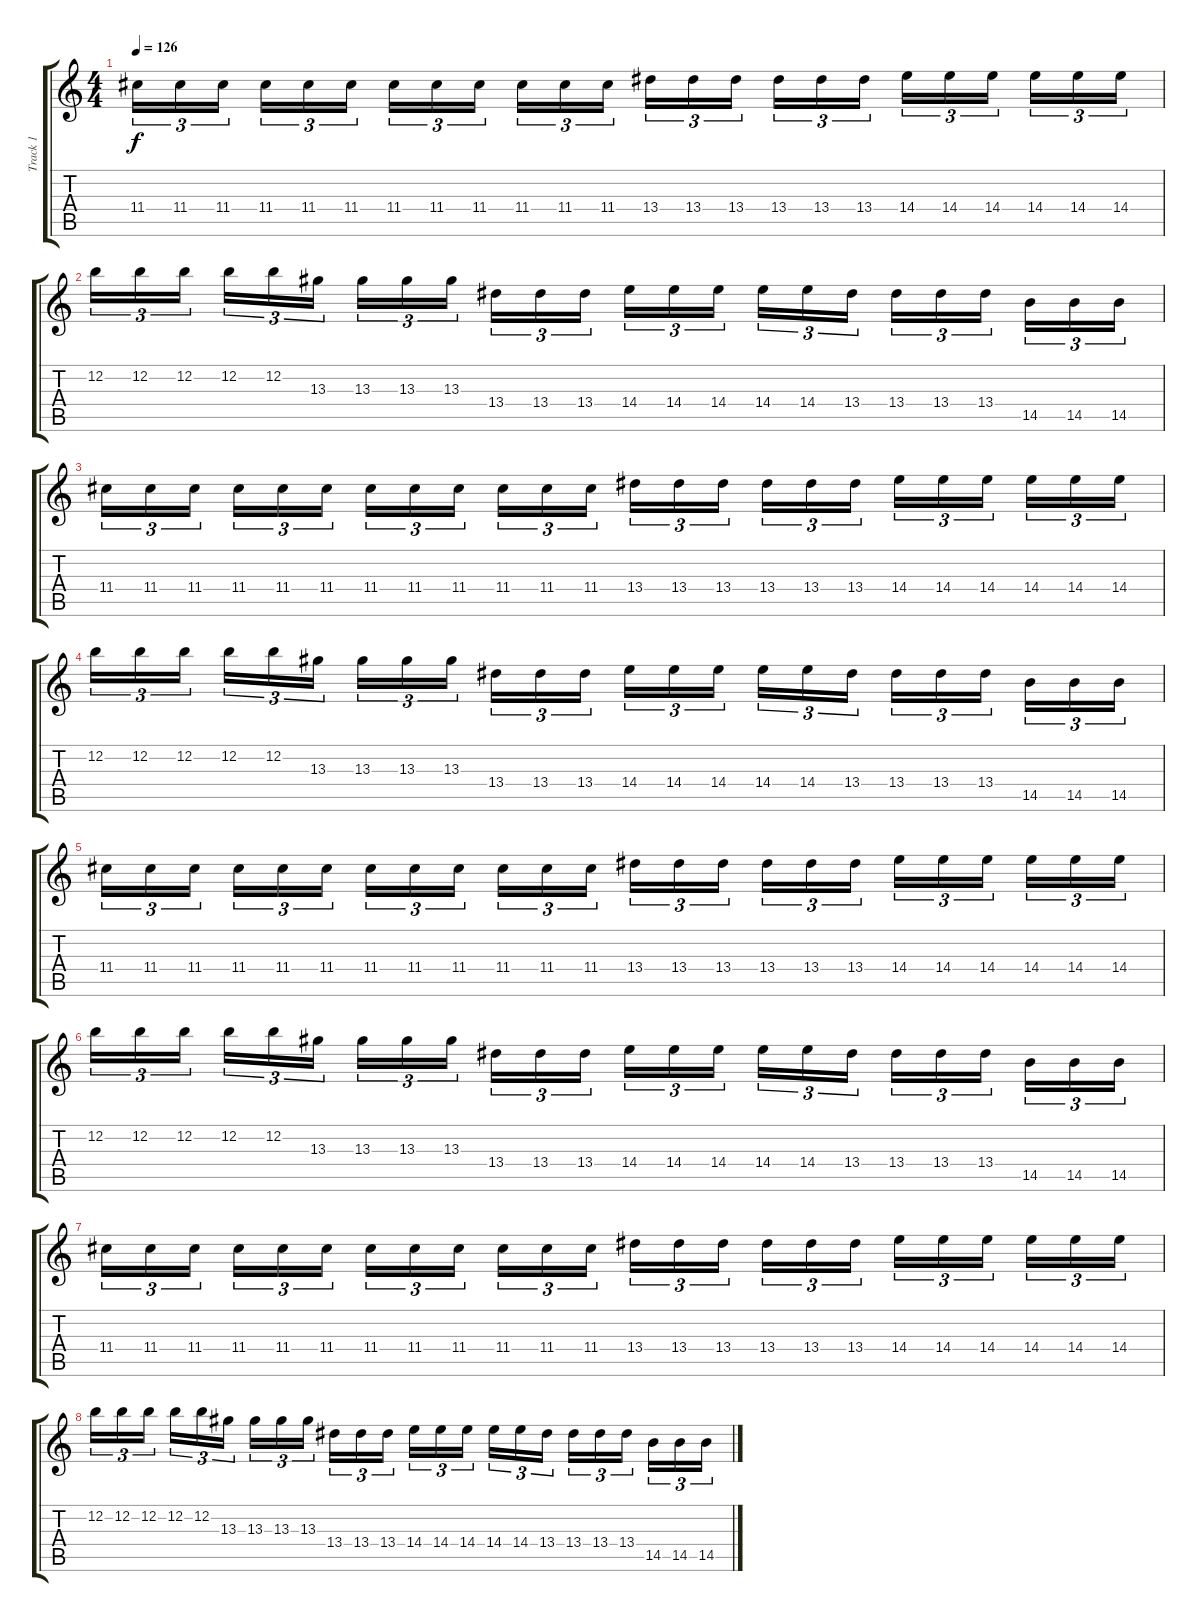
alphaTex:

\track ("Track 1" "Track 1") {instrument overdrivenguitar}
\staff {score tabs}
\tuning (E4 B3 G3 D3 A2 E2) {hide}
\ts (4 4)
\tempo 126
\clef g2
\ks c
11.4.16{tu (3 2) dy f} 11.4.16{tu (3 2)} 11.4.16{tu (3 2) beam splitsecondary} 11.4.16{tu (3 2)} 11.4.16{tu (3 2)} 11.4.16{tu (3 2)} 11.4.16{tu (3 2)} 11.4.16{tu (3 2)} 11.4.16{tu (3 2) beam splitsecondary} 11.4.16{tu (3 2)} 11.4.16{tu (3 2)} 11.4.16{tu (3 2)} 13.4.16{tu (3 2)} 13.4.16{tu (3 2)} 13.4.16{tu (3 2) beam splitsecondary} 13.4.16{tu (3 2)} 13.4.16{tu (3 2)} 13.4.16{tu (3 2)} 14.4.16{tu (3 2)} 14.4.16{tu (3 2)} 14.4.16{tu (3 2) beam splitsecondary} 14.4.16{tu (3 2)} 14.4.16{tu (3 2)} 14.4.16{tu (3 2)} |
12.2.16{tu (3 2)} 12.2.16{tu (3 2)} 12.2.16{tu (3 2) beam splitsecondary} 12.2.16{tu (3 2)} 12.2.16{tu (3 2)} 13.3.16{tu (3 2)} 13.3.16{tu (3 2)} 13.3.16{tu (3 2)} 13.3.16{tu (3 2) beam splitsecondary} 13.4.16{tu (3 2)} 13.4.16{tu (3 2)} 13.4.16{tu (3 2)} 14.4.16{tu (3 2)} 14.4.16{tu (3 2)} 14.4.16{tu (3 2) beam splitsecondary} 14.4.16{tu (3 2)} 14.4.16{tu (3 2)} 13.4.16{tu (3 2)} 13.4.16{tu (3 2)} 13.4.16{tu (3 2)} 13.4.16{tu (3 2) beam splitsecondary} 14.5.16{tu (3 2)} 14.5.16{tu (3 2)} 14.5.16{tu (3 2)} |
11.4.16{tu (3 2)} 11.4.16{tu (3 2)} 11.4.16{tu (3 2) beam splitsecondary} 11.4.16{tu (3 2)} 11.4.16{tu (3 2)} 11.4.16{tu (3 2)} 11.4.16{tu (3 2)} 11.4.16{tu (3 2)} 11.4.16{tu (3 2) beam splitsecondary} 11.4.16{tu (3 2)} 11.4.16{tu (3 2)} 11.4.16{tu (3 2)} 13.4.16{tu (3 2)} 13.4.16{tu (3 2)} 13.4.16{tu (3 2) beam splitsecondary} 13.4.16{tu (3 2)} 13.4.16{tu (3 2)} 13.4.16{tu (3 2)} 14.4.16{tu (3 2)} 14.4.16{tu (3 2)} 14.4.16{tu (3 2) beam splitsecondary} 14.4.16{tu (3 2)} 14.4.16{tu (3 2)} 14.4.16{tu (3 2)} |
12.2.16{tu (3 2)} 12.2.16{tu (3 2)} 12.2.16{tu (3 2) beam splitsecondary} 12.2.16{tu (3 2)} 12.2.16{tu (3 2)} 13.3.16{tu (3 2)} 13.3.16{tu (3 2)} 13.3.16{tu (3 2)} 13.3.16{tu (3 2) beam splitsecondary} 13.4.16{tu (3 2)} 13.4.16{tu (3 2)} 13.4.16{tu (3 2)} 14.4.16{tu (3 2)} 14.4.16{tu (3 2)} 14.4.16{tu (3 2) beam splitsecondary} 14.4.16{tu (3 2)} 14.4.16{tu (3 2)} 13.4.16{tu (3 2)} 13.4.16{tu (3 2)} 13.4.16{tu (3 2)} 13.4.16{tu (3 2) beam splitsecondary} 14.5.16{tu (3 2)} 14.5.16{tu (3 2)} 14.5.16{tu (3 2)} |
11.4.16{tu (3 2)} 11.4.16{tu (3 2)} 11.4.16{tu (3 2) beam splitsecondary} 11.4.16{tu (3 2)} 11.4.16{tu (3 2)} 11.4.16{tu (3 2)} 11.4.16{tu (3 2)} 11.4.16{tu (3 2)} 11.4.16{tu (3 2) beam splitsecondary} 11.4.16{tu (3 2)} 11.4.16{tu (3 2)} 11.4.16{tu (3 2)} 13.4.16{tu (3 2)} 13.4.16{tu (3 2)} 13.4.16{tu (3 2) beam splitsecondary} 13.4.16{tu (3 2)} 13.4.16{tu (3 2)} 13.4.16{tu (3 2)} 14.4.16{tu (3 2)} 14.4.16{tu (3 2)} 14.4.16{tu (3 2) beam splitsecondary} 14.4.16{tu (3 2)} 14.4.16{tu (3 2)} 14.4.16{tu (3 2)} |
12.2.16{tu (3 2)} 12.2.16{tu (3 2)} 12.2.16{tu (3 2) beam splitsecondary} 12.2.16{tu (3 2)} 12.2.16{tu (3 2)} 13.3.16{tu (3 2)} 13.3.16{tu (3 2)} 13.3.16{tu (3 2)} 13.3.16{tu (3 2) beam splitsecondary} 13.4.16{tu (3 2)} 13.4.16{tu (3 2)} 13.4.16{tu (3 2)} 14.4.16{tu (3 2)} 14.4.16{tu (3 2)} 14.4.16{tu (3 2) beam splitsecondary} 14.4.16{tu (3 2)} 14.4.16{tu (3 2)} 13.4.16{tu (3 2)} 13.4.16{tu (3 2)} 13.4.16{tu (3 2)} 13.4.16{tu (3 2) beam splitsecondary} 14.5.16{tu (3 2)} 14.5.16{tu (3 2)} 14.5.16{tu (3 2)} |
11.4.16{tu (3 2)} 11.4.16{tu (3 2)} 11.4.16{tu (3 2) beam splitsecondary} 11.4.16{tu (3 2)} 11.4.16{tu (3 2)} 11.4.16{tu (3 2)} 11.4.16{tu (3 2)} 11.4.16{tu (3 2)} 11.4.16{tu (3 2) beam splitsecondary} 11.4.16{tu (3 2)} 11.4.16{tu (3 2)} 11.4.16{tu (3 2)} 13.4.16{tu (3 2)} 13.4.16{tu (3 2)} 13.4.16{tu (3 2) beam splitsecondary} 13.4.16{tu (3 2)} 13.4.16{tu (3 2)} 13.4.16{tu (3 2)} 14.4.16{tu (3 2)} 14.4.16{tu (3 2)} 14.4.16{tu (3 2) beam splitsecondary} 14.4.16{tu (3 2)} 14.4.16{tu (3 2)} 14.4.16{tu (3 2)} |
12.2.16{tu (3 2)} 12.2.16{tu (3 2)} 12.2.16{tu (3 2) beam splitsecondary} 12.2.16{tu (3 2)} 12.2.16{tu (3 2)} 13.3.16{tu (3 2)} 13.3.16{tu (3 2)} 13.3.16{tu (3 2)} 13.3.16{tu (3 2) beam splitsecondary} 13.4.16{tu (3 2)} 13.4.16{tu (3 2)} 13.4.16{tu (3 2)} 14.4.16{tu (3 2)} 14.4.16{tu (3 2)} 14.4.16{tu (3 2) beam splitsecondary} 14.4.16{tu (3 2)} 14.4.16{tu (3 2)} 13.4.16{tu (3 2)} 13.4.16{tu (3 2)} 13.4.16{tu (3 2)} 13.4.16{tu (3 2) beam splitsecondary} 14.5.16{tu (3 2)} 14.5.16{tu (3 2)} 14.5.16{tu (3 2)}
